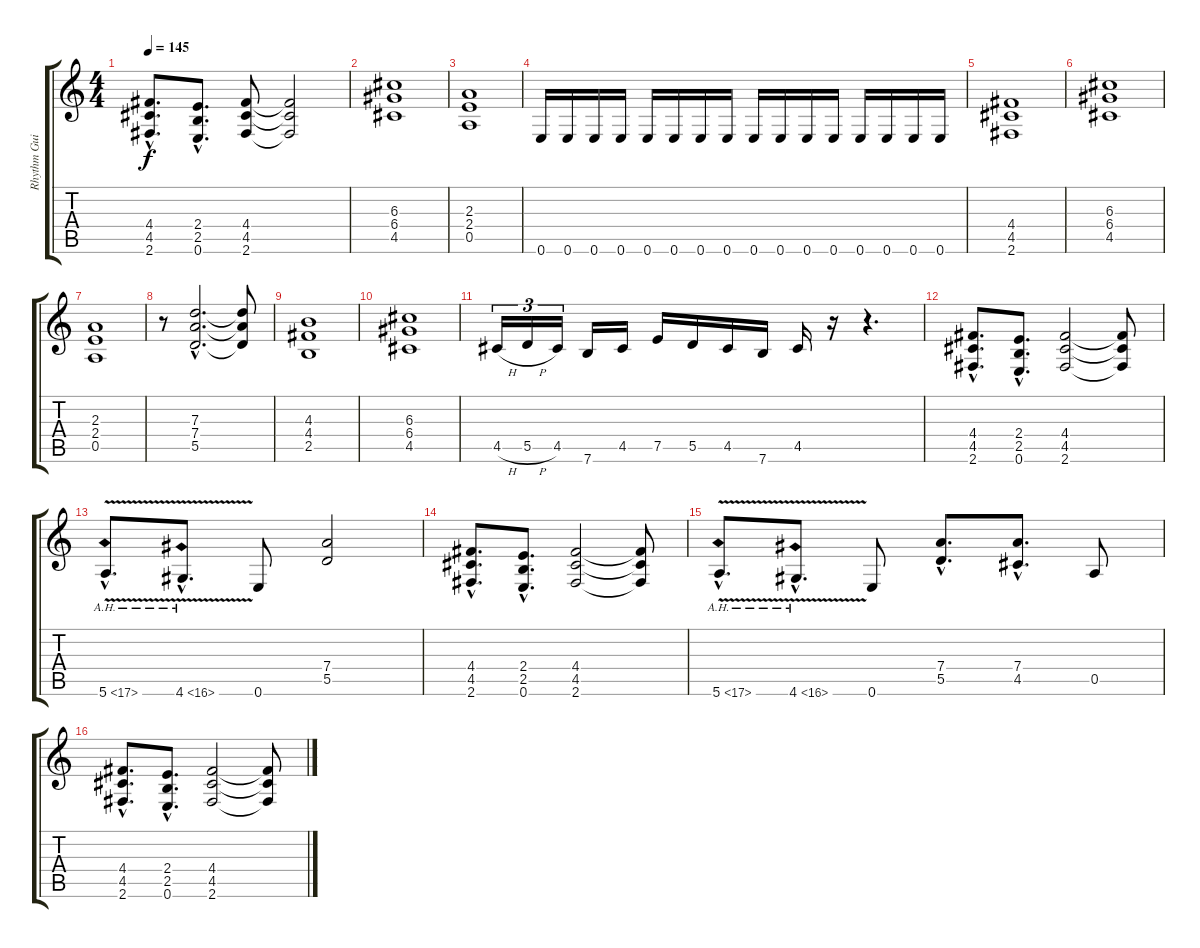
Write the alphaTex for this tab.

\track ("Rhythm Guitar 1" "Rhythm Gui") {instrument distortionguitar}
\staff {score tabs}
\tuning (E4 B3 G3 D3 A2 E2) {hide}
\ts (4 4)
\tempo 145
\clef g2
\ks c
(4.4{hac} 4.5{hac} 2.6{hac}).8{d dy f} (2.4{hac} 2.5{hac} 0.6{hac}).8{d} (4.4 4.5 2.6).8 (4.4{t} 4.5{t} 2.6{t}).2 |
(6.3 6.4 4.5).1 |
(2.3 2.4 0.5).1 |
0.6.16 0.6.16 0.6.16 0.6.16 0.6.16 0.6.16 0.6.16 0.6.16 0.6.16 0.6.16 0.6.16 0.6.16 0.6.16 0.6.16 0.6.16 0.6.16 |
(4.4 4.5 2.6).1 |
(6.3 6.4 4.5).1 |
(2.3 2.4 0.5).1 |
r.8 (7.3{hac} 7.4{hac} 5.5{hac}).2{d} (7.3{t} 7.4{t} 5.5{t}).8 |
(4.3 4.4 2.5).1 |
(6.3 6.4 4.5).1 |
4.5{h}.16{tu (3 2)} 5.5{h}.16{tu (3 2)} 4.5.16{tu (3 2)} 7.6.16 4.5.16 7.5.16 5.5.16 4.5.16 7.6.16 4.5.16 r.16 r.4{d} |
(4.4{hac} 4.5{hac} 2.6{hac}).8{d} (2.4{hac} 2.5{hac} 0.6{hac}).8{d} (4.4 4.5 2.6).2 (4.4{t} 4.5{t} 2.6{t}).8 |
5.6{ah 12 v hac}.8{d} 4.6{ah 12 v hac}.8{d} 0.6.8 (7.4 5.5).2 |
(4.4{hac} 4.5{hac} 2.6{hac}).8{d} (2.4{hac} 2.5{hac} 0.6{hac}).8{d} (4.4 4.5 2.6).2 (4.4{t} 4.5{t} 2.6{t}).8 |
5.6{ah 12 v hac}.8{d} 4.6{ah 12 v hac}.8{d} 0.6.8 (7.4{hac} 5.5{hac}).8{d} (7.4{hac} 4.5{hac}).8{d} 0.5.8 |
(4.4{hac} 4.5{hac} 2.6{hac}).8{d} (2.4{hac} 2.5{hac} 0.6{hac}).8{d} (4.4 4.5 2.6).2 (4.4{t} 4.5{t} 2.6{t}).8
